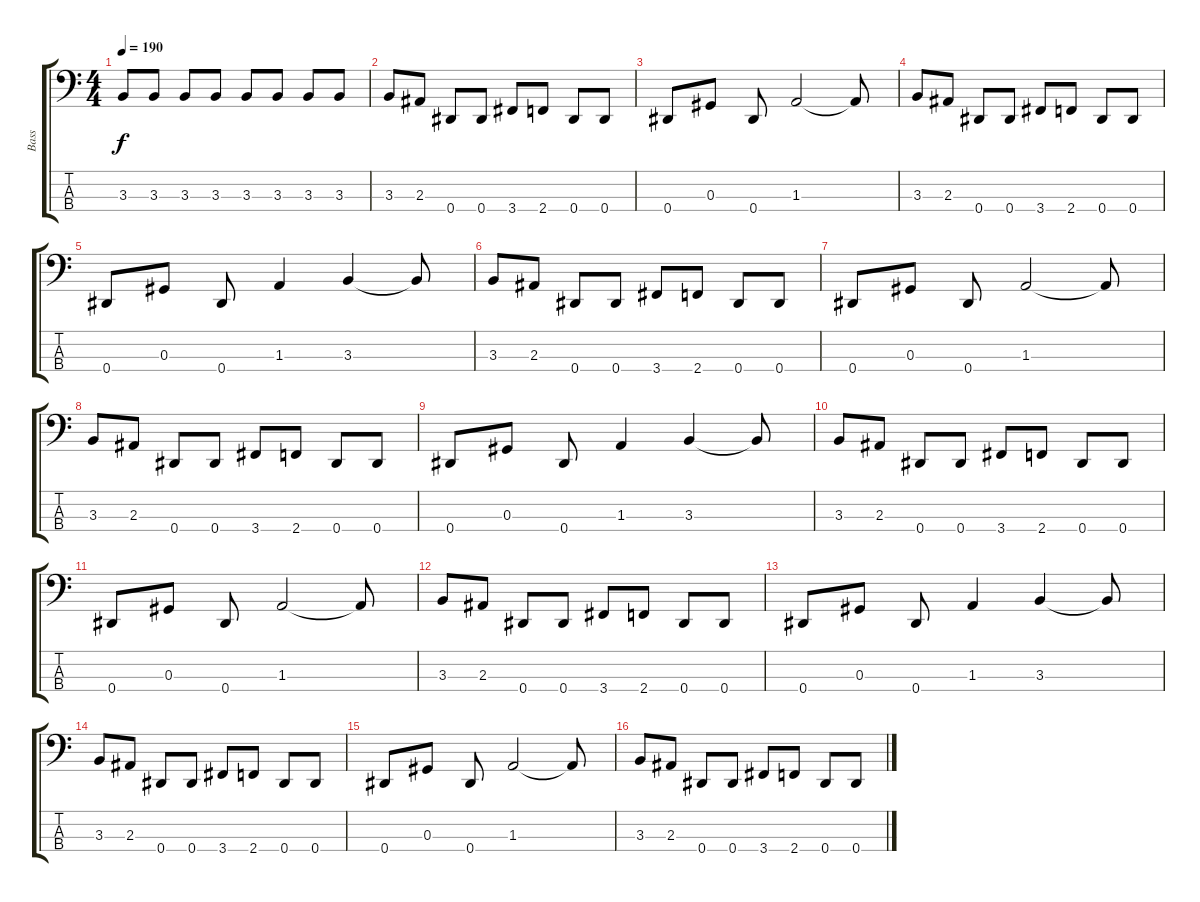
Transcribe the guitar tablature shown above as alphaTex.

\track ("Bass" "Bass") {instrument electricbassfinger}
\staff {score tabs}
\tuning (Gb2 Db2 Ab1 Eb1) {hide}
\ts (4 4)
\tempo 190
\clef f4
\ks c
3.3.8{dy f} 3.3.8 3.3.8 3.3.8 3.3.8 3.3.8 3.3.8 3.3.8 |
3.3.8 2.3.8 0.4.8 0.4.8 3.4.8 2.4.8 0.4.8 0.4.8 |
0.4.8 0.3.8 0.4.8 1.3.2 1.3{t}.8 |
3.3.8 2.3.8 0.4.8 0.4.8 3.4.8 2.4.8 0.4.8 0.4.8 |
0.4.8 0.3.8 0.4.8 1.3.4 3.3.4 3.3{t}.8 |
3.3.8 2.3.8 0.4.8 0.4.8 3.4.8 2.4.8 0.4.8 0.4.8 |
0.4.8 0.3.8 0.4.8 1.3.2 1.3{t}.8 |
3.3.8 2.3.8 0.4.8 0.4.8 3.4.8 2.4.8 0.4.8 0.4.8 |
0.4.8 0.3.8 0.4.8 1.3.4 3.3.4 3.3{t}.8 |
3.3.8 2.3.8 0.4.8 0.4.8 3.4.8 2.4.8 0.4.8 0.4.8 |
0.4.8 0.3.8 0.4.8 1.3.2 1.3{t}.8 |
3.3.8 2.3.8 0.4.8 0.4.8 3.4.8 2.4.8 0.4.8 0.4.8 |
0.4.8 0.3.8 0.4.8 1.3.4 3.3.4 3.3{t}.8 |
3.3.8 2.3.8 0.4.8 0.4.8 3.4.8 2.4.8 0.4.8 0.4.8 |
0.4.8 0.3.8 0.4.8 1.3.2 1.3{t}.8 |
3.3.8 2.3.8 0.4.8 0.4.8 3.4.8 2.4.8 0.4.8 0.4.8
